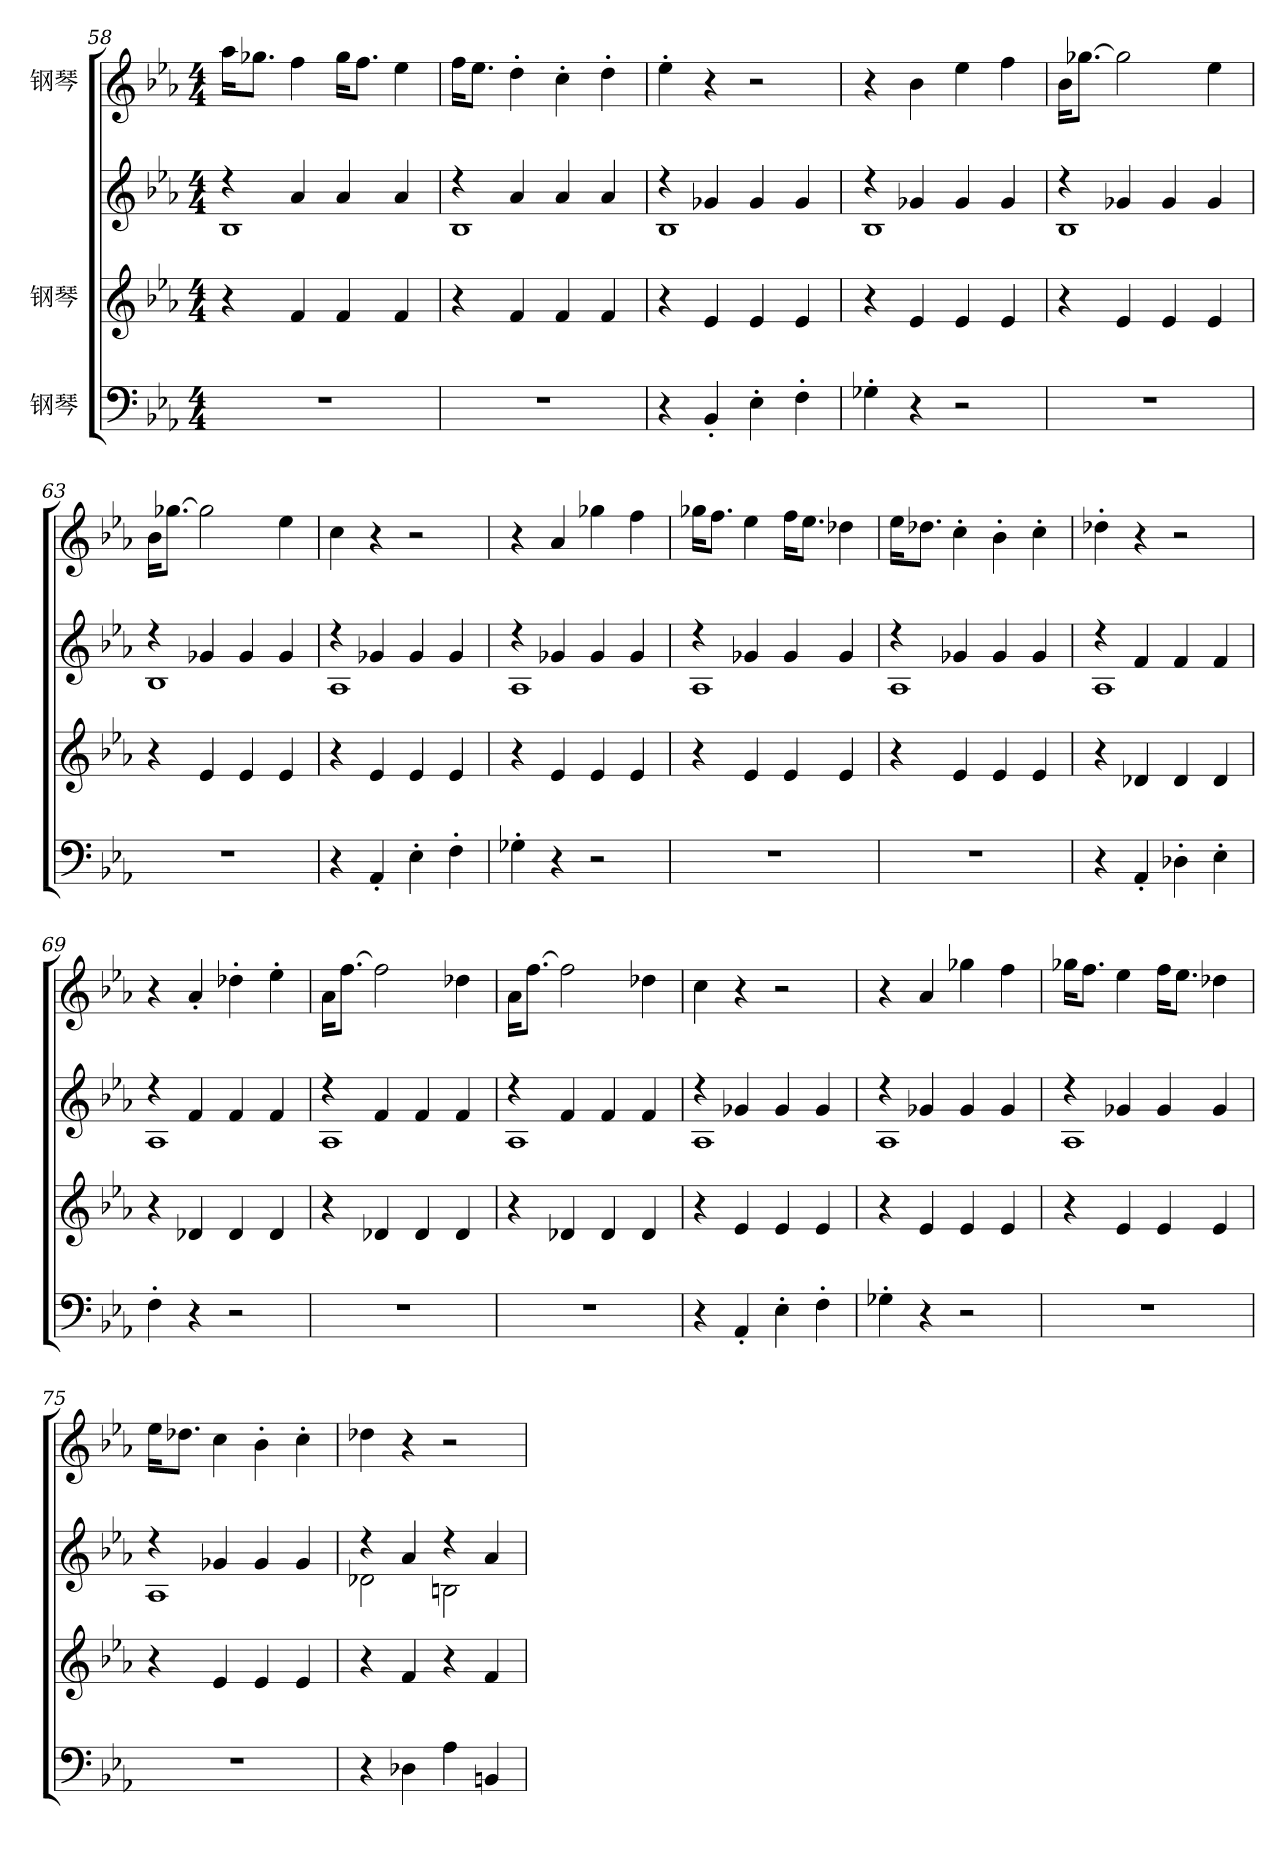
**kern	**kern	**kern	**kern
*part3	*part2	*part2	*part1
*staff4	*staff3	*staff2	*staff1
*I"钢琴	*I"钢琴	*	*I"钢琴
*clefF4	*clefG2	*clefG2	*clefG2
*k[b-e-a-]	*k[b-e-a-]	*k[b-e-a-]	*k[b-e-a-]
*M4/4	*M4/4	*M4/4	*M4/4
=58	=58	=58	=58
*	*	*^	*
1r	4r	4r	1B-	16aa-\KL
.	.	.	.	8.gg-X\J
.	4f/	4a-/	.	4ff\
.	4f/	4a-/	.	16gg-\KL
.	.	.	.	8.ff\J
.	4f/	4a-/	.	4ee-\
!!LO:LB:g=z
=59	=59	=59	=59	=59
1r	4r	4r	1B-	16ff\KL
.	.	.	.	8.ee-\J
.	4f/	4a-/	.	4dd'\
.	4f/	4a-/	.	4cc'\
.	4f/	4a-/	.	4dd'\
=60	=60	=60	=60	=60
4r	4r	4r	1B-	4ee-'\
4BB-'/	4e-/	4g-X/	.	4r
4E-'\	4e-/	4g-/	.	2r
4F'\	4e-/	4g-/	.	.
=61	=61	=61	=61	=61
4G-X'\	4r	4r	1B-	4r
4r	4e-/	4g-X/	.	4b-\
2r	4e-/	4g-/	.	4ee-\
.	4e-/	4g-/	.	4ff\
=62	=62	=62	=62	=62
1r	4r	4r	1B-	16b-\KL
.	.	.	.	[8.gg-X\J
.	4e-/	4g-X/	.	2gg-\]
.	4e-/	4g-/	.	.
.	4e-/	4g-/	.	4ee-\
=63	=63	=63	=63	=63
1r	4r	4r	1B-	16b-\KL
.	.	.	.	[8.gg-X\J
.	4e-/	4g-X/	.	2gg-\]
.	4e-/	4g-/	.	.
.	4e-/	4g-/	.	4ee-\
=64	=64	=64	=64	=64
4r	4r	4r	1A-	4cc\
4AA-'/	4e-/	4g-X/	.	4r
4E-'\	4e-/	4g-/	.	2r
4F'\	4e-/	4g-/	.	.
!!LO:LB:g=z
=65	=65	=65	=65	=65
4G-X'\	4r	4r	1A-	4r
4r	4e-/	4g-X/	.	4a-/
2r	4e-/	4g-/	.	4gg-X\
.	4e-/	4g-/	.	4ff\
=66	=66	=66	=66	=66
1r	4r	4r	1A-	16gg-X\KL
.	.	.	.	8.ff\J
.	4e-/	4g-X/	.	4ee-\
.	4e-/	4g-/	.	16ff\KL
.	.	.	.	8.ee-\J
.	4e-/	4g-/	.	4dd-X\
=67	=67	=67	=67	=67
1r	4r	4r	1A-	16ee-\KL
.	.	.	.	8.dd-X\J
.	4e-/	4g-X/	.	4cc'\
.	4e-/	4g-/	.	4b-'\
.	4e-/	4g-/	.	4cc'\
=68	=68	=68	=68	=68
4r	4r	4r	1A-	4dd-X'\
4AA-'/	4d-X/	4f/	.	4r
4D-X'\	4d-/	4f/	.	2r
4E-'\	4d-/	4f/	.	.
=69	=69	=69	=69	=69
4F'\	4r	4r	1A-	4r
4r	4d-X/	4f/	.	4a-'/
2r	4d-/	4f/	.	4dd-X'\
.	4d-/	4f/	.	4ee-'\
=70	=70	=70	=70	=70
1r	4r	4r	1A-	16a-\KL
.	.	.	.	[8.ff\J
.	4d-X/	4f/	.	2ff\]
.	4d-/	4f/	.	.
.	4d-/	4f/	.	4dd-X\
!!LO:PB:g=z
=71	=71	=71	=71	=71
1r	4r	4r	1A-	16a-\KL
.	.	.	.	[8.ff\J
.	4d-X/	4f/	.	2ff\]
.	4d-/	4f/	.	.
.	4d-/	4f/	.	4dd-X\
=72	=72	=72	=72	=72
4r	4r	4r	1A-	4cc\
4AA-'/	4e-/	4g-X/	.	4r
4E-'\	4e-/	4g-/	.	2r
4F'\	4e-/	4g-/	.	.
=73	=73	=73	=73	=73
4G-X'\	4r	4r	1A-	4r
4r	4e-/	4g-X/	.	4a-/
2r	4e-/	4g-/	.	4gg-X\
.	4e-/	4g-/	.	4ff\
=74	=74	=74	=74	=74
1r	4r	4r	1A-	16gg-X\KL
.	.	.	.	8.ff\J
.	4e-/	4g-X/	.	4ee-\
.	4e-/	4g-/	.	16ff\KL
.	.	.	.	8.ee-\J
.	4e-/	4g-/	.	4dd-X\
=75	=75	=75	=75	=75
1r	4r	4r	1A-	16ee-\KL
.	.	.	.	8.dd-X\J
.	4e-/	4g-X/	.	4cc\
.	4e-/	4g-/	.	4b-'\
.	4e-/	4g-/	.	4cc'\
=76	=76	=76	=76	=76
*	*	*	*	*MM296
4r	4r	4r	2d-X\	4dd-X\
4D-X\	4f/	4a-/	.	4r
4A-\	4r	4r	2Bn\	2r
4BBn/	4f/	4a-/	.	.
*	*	*v	*v	*
=	=	=	=
*-	*-	*-	*-
